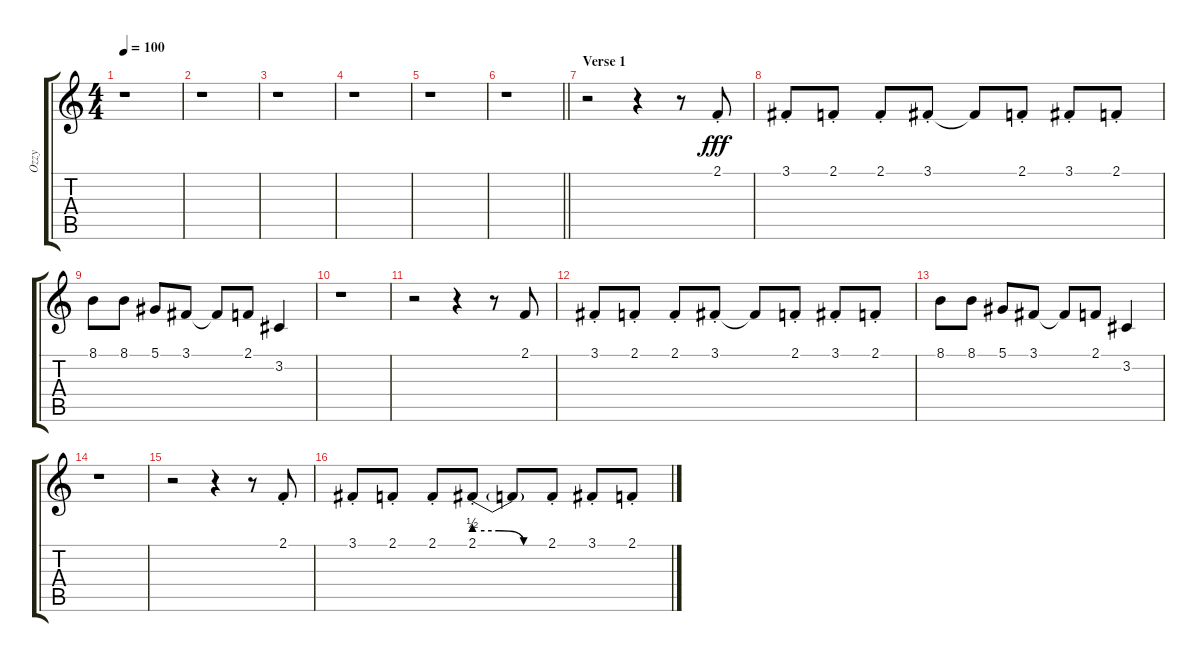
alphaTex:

\track ("Ozzy" "Ozzy") {instrument synthvoice}
\staff {score tabs}
\tuning (Eb4 Bb3 Gb3 Db3 Ab2 Eb2) {hide}
\ts (4 4)
\tempo 100
\clef g2
\ks c
r.1{dy fff} |
r.1 |
r.1 |
r.1 |
r.1 |
\barLineRight lightlight
r.1 |
\section ("" "Verse 1")
r.2 r.4 r.8 2.1{st}.8 |
3.1{st}.8 2.1{st}.8 2.1{st}.8 3.1{st}.8 3.1{t}.8 2.1{st}.8 3.1{st}.8 2.1{st}.8 |
8.1.8 8.1.8 5.1.8 3.1.8 3.1{t}.8 2.1.8 3.2.4 |
r.1 |
r.2 r.4 r.8 2.1.8 |
3.1{st}.8 2.1{st}.8 2.1{st}.8 3.1{st}.8 3.1{t}.8 2.1{st}.8 3.1{st}.8 2.1{st}.8 |
8.1.8 8.1.8 5.1.8 3.1.8 3.1{t}.8 2.1.8 3.2.4 |
r.1 |
r.2 r.4 r.8 2.1{st}.8 |
3.1{st}.8 2.1{st}.8 2.1{st}.8 2.1{be (custom 0 2 20 2 40 0 60 0) st}.8 2.1{t}.8 2.1{st}.8 3.1{st}.8 2.1{st}.8
